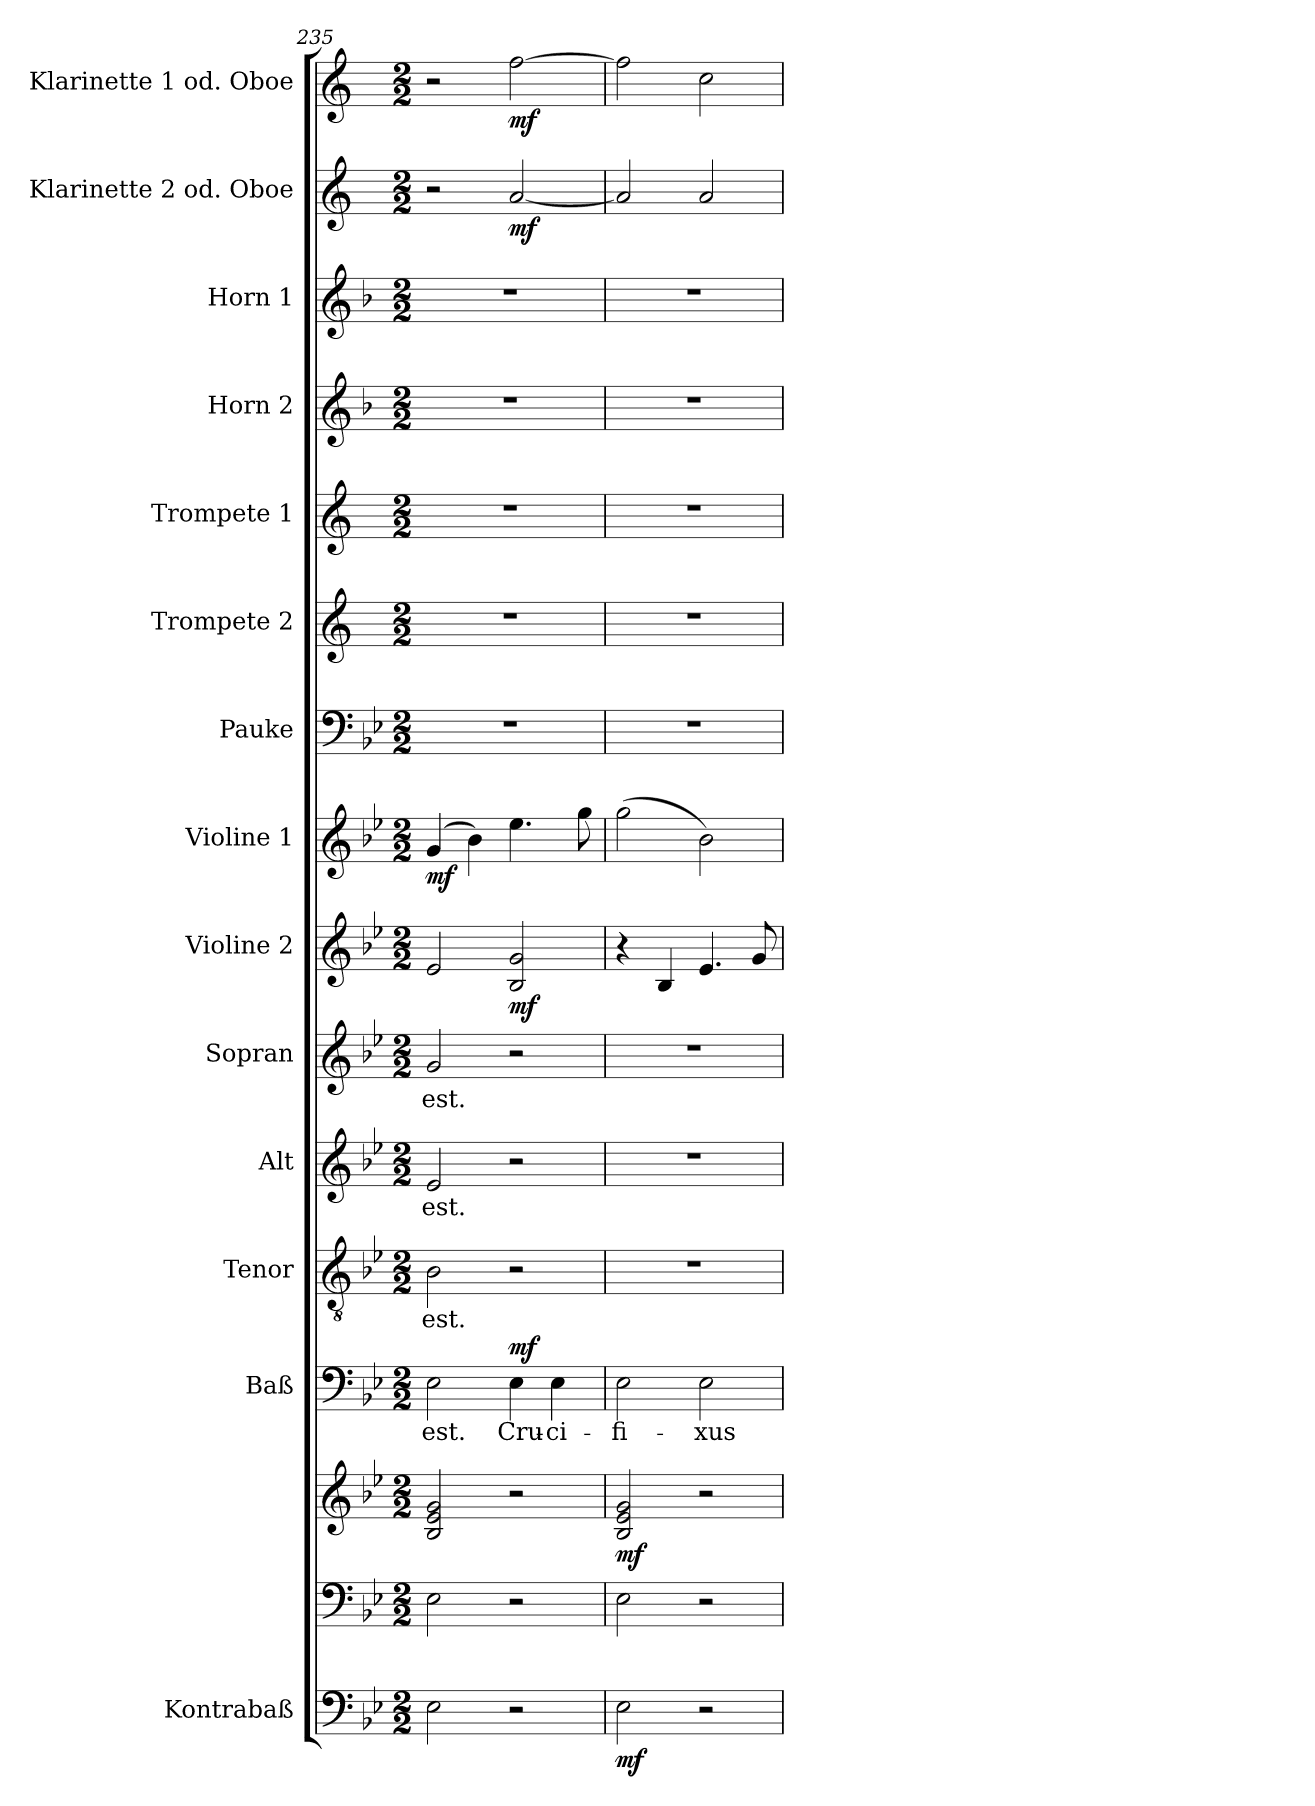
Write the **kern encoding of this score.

**kern	**dynam	**kern	**kern	**dynam	**kern	**text	**dynam	**kern	**text	**kern	**text	**kern	**text	**kern	**dynam	**kern	**dynam	**kern	**kern	**kern	**kern	**kern	**kern	**dynam	**kern	**dynam
*part15	*part15	*part14	*part14	*part14	*part13	*part13	*part13	*part12	*part12	*part11	*part11	*part10	*part10	*part9	*part9	*part8	*part8	*part7	*part6	*part5	*part4	*part3	*part2	*part2	*part1	*part1
*staff16	*staff16	*staff15	*staff14	*staff14/15	*staff13	*staff13	*staff13	*staff12	*staff12	*staff11	*staff11	*staff10	*staff10	*staff9	*staff9	*staff8	*staff8	*staff7	*staff6	*staff5	*staff4	*staff3	*staff2	*staff2	*staff1	*staff1
*I"Kontrabaß	*	*	*	*	*I"Baß	*	*	*I"Tenor	*	*I"Alt	*	*I"Sopran	*	*I"Violine 2	*	*I"Violine 1	*	*I"Pauke	*I"Trompete 2	*I"Trompete 1	*I"Horn 2	*I"Horn 1	*I"Klarinette 2 od. Oboe	*	*I"Klarinette 1 od. Oboe	*
*	*	*	*	*	*	*	*	*	*	*	*	*	*	*	*	*	*	*	*I'Tpt	*I'Tpt	*I'Hn	*I'Hn	*	*	*	*
*clefF4	*	*clefF4	*clefG2	*	*clefF4	*	*	*clefGv2	*	*clefG2	*	*clefG2	*	*clefG2	*	*clefG2	*	*clefF4	*clefG2	*clefG2	*clefG2	*clefG2	*clefG2	*	*clefG2	*
*ITrd7c12	*	*	*	*	*	*	*	*	*	*	*	*	*	*	*	*	*	*	*ITrd1c2	*ITrd1c2	*ITrd4c7	*ITrd4c7	*ITrd1c2	*	*ITrd1c2	*
*k[b-e-]	*	*k[b-e-]	*k[b-e-]	*	*k[b-e-]	*	*	*k[b-e-]	*	*k[b-e-]	*	*k[b-e-]	*	*k[b-e-]	*	*k[b-e-]	*	*k[b-e-]	*k[b-e-]	*k[b-e-]	*k[b-e-]	*k[b-e-]	*k[b-e-]	*	*k[b-e-]	*
*B-:	*	*B-:	*B-:	*	*B-:	*	*	*B-:	*	*B-:	*	*B-:	*	*B-:	*	*B-:	*	*B-:	*B-:	*B-:	*B-:	*B-:	*B-:	*	*B-:	*
*M2/2	*	*M2/2	*M2/2	*	*M2/2	*	*	*M2/2	*	*M2/2	*	*M2/2	*	*M2/2	*	*M2/2	*	*M2/2	*M2/2	*M2/2	*M2/2	*M2/2	*M2/2	*	*M2/2	*
=235	=235	=235	=235	=235	=235	=235	=235	=235	=235	=235	=235	=235	=235	=235	=235	=235	=235	=235	=235	=235	=235	=235	=235	=235	=235	=235
!	!	!	!	!	!	!LO:LY:b	!	!	!LO:LY:b	!	!LO:LY:b	!	!LO:LY:b	!	!	!	!LO:DY:b	!	!	!	!	!	!	!	!	!
2EE-\	.	2E-\	2B-/ 2e-/ 2g/	.	2E-\	est.	.	2B-\	est.	2e-/	est.	2g/	est.	2e-/	.	(4g/	mf	1r	1r	1r	1r	1r	2r	.	2r	.
.	.	.	.	.	.	.	.	.	.	.	.	.	.	.	.	4b-\)	.	.	.	.	.	.	.	.	.	.
!	!	!	!	!	!	!LO:LY:b	!LO:DY:a	!	!	!	!	!	!	!	!LO:DY:b	!	!	!	!	!	!	!	!	!LO:DY:b	!	!LO:DY:b
2r	.	2r	2r	.	4E-\	Cru-	mf	2r	.	2r	.	2r	.	2B-/ 2g/	mf	4.ee-\	.	.	.	.	.	.	[2g/	mf	[2ee-\	mf
!	!	!	!	!	!	!LO:LY:b	!	!	!	!	!	!	!	!	!	!	!	!	!	!	!	!	!	!	!	!
.	.	.	.	.	4E-\	-ci-	.	.	.	.	.	.	.	.	.	.	.	.	.	.	.	.	.	.	.	.
.	.	.	.	.	.	.	.	.	.	.	.	.	.	.	.	8gg\	.	.	.	.	.	.	.	.	.	.
!!LO:PB:g=z
=236	=236	=236	=236	=236	=236	=236	=236	=236	=236	=236	=236	=236	=236	=236	=236	=236	=236	=236	=236	=236	=236	=236	=236	=236	=236	=236
!	!LO:DY:b	!	!	!LO:DY:b	!	!LO:LY:b	!	!	!	!	!	!	!	!	!	!	!	!	!	!	!	!	!	!	!	!
2EE-\	mf	2E-\	2B-/ 2e-/ 2g/	mf	2E-\	-fi-	.	1r	.	1r	.	1r	.	4r	.	(>2gg\	.	1r	1r	1r	1r	1r	2g/]	.	2ee-\]	.
.	.	.	.	.	.	.	.	.	.	.	.	.	.	4B-/	.	.	.	.	.	.	.	.	.	.	.	.
!	!	!	!	!	!	!LO:LY:b	!	!	!	!	!	!	!	!	!	!	!	!	!	!	!	!	!	!	!	!
2r	.	2r	2r	.	2E-\	-xus	.	.	.	.	.	.	.	4.e-/	.	2b-\)	.	.	.	.	.	.	2g/	.	2b-\	.
.	.	.	.	.	.	.	.	.	.	.	.	.	.	8g/	.	.	.	.	.	.	.	.	.	.	.	.
=	=	=	=	=	=	=	=	=	=	=	=	=	=	=	=	=	=	=	=	=	=	=	=	=	=	=
*-	*-	*-	*-	*-	*-	*-	*-	*-	*-	*-	*-	*-	*-	*-	*-	*-	*-	*-	*-	*-	*-	*-	*-	*-	*-	*-
